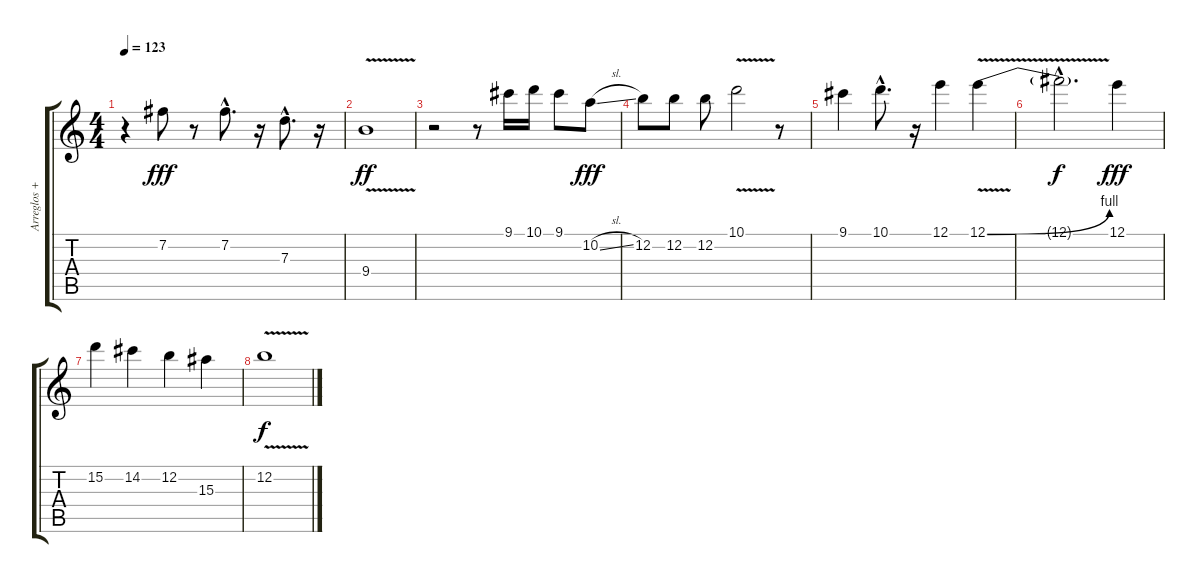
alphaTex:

\track ("Arreglos ++" "Arreglos +") {instrument distortionguitar}
\staff {score tabs}
\tuning (E4 B3 G3 D3 A2 E2) {hide}
\ts (4 4)
\tempo 123
\clef g2
\ks c
r.4{dy ff volume 11 instrument distortionguitar} 7.2.8{dy fff} r.8 7.2{hac}.8{d} r.16 7.3{hac}.8{d} r.16 |
9.4{v}.1{dy ff} |
r.2 r.8 9.1.16 10.1.16 9.1.8 10.2{sl}.8{dy fff} |
12.2.8 12.2.8 12.2.8 10.1{v}.2 r.8 |
9.1.4 10.1{hac}.8{d} r.16 12.1.4 12.1{be (bend 0 0 60 4) v}.4 |
12.1{hac t}.2{d dy f} 12.1.4{dy fff} |
15.2.4 14.2.4 12.2.4 15.3.4 |
12.2{v}.1{dy f volume 7}
